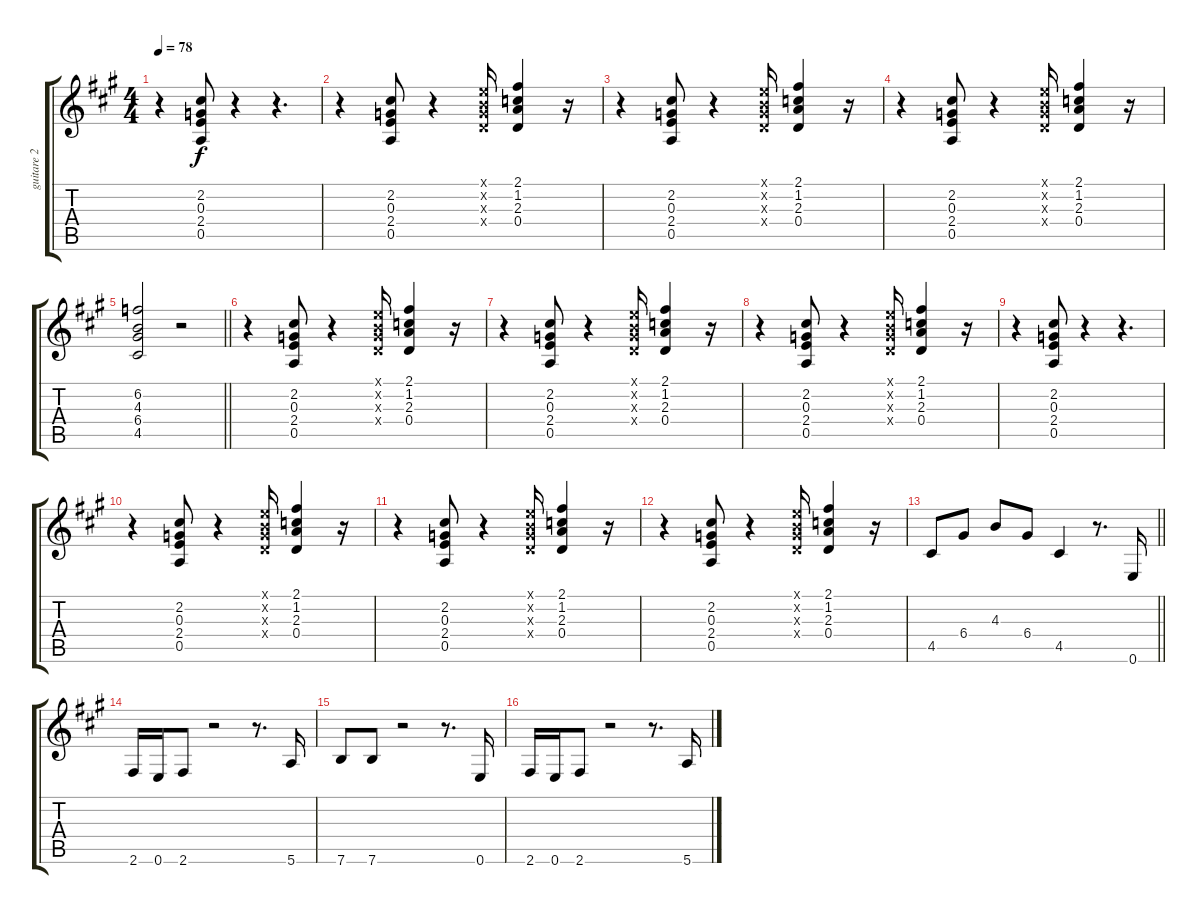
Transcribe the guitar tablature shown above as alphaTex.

\track ("guitare 2" "guitare 2") {instrument overdrivenguitar}
\staff {score tabs}
\tuning (E4 B3 G3 D3 A2 E2) {hide}
\ts (4 4)
\tempo 78
\clef g2
\ks a
r.4{dy f} (2.2 0.3 2.4 0.5).8 r.4 r.4{d} |
r.4 (2.2 0.3 2.4 0.5).8 r.4 (0.1{x} 0.2{x} 0.3{x} 0.4{x}).16 (2.1 1.2 2.3 0.4).4 r.16 |
r.4 (2.2 0.3 2.4 0.5).8 r.4 (0.1{x} 0.2{x} 0.3{x} 0.4{x}).16 (2.1 1.2 2.3 0.4).4 r.16 |
r.4 (2.2 0.3 2.4 0.5).8 r.4 (0.1{x} 0.2{x} 0.3{x} 0.4{x}).16 (2.1 1.2 2.3 0.4).4 r.16 |
\barLineRight lightlight
(6.2 4.3 6.4 4.5).2 r.2 |
r.4 (2.2 0.3 2.4 0.5).8 r.4 (0.1{x} 0.2{x} 0.3{x} 0.4{x}).16 (2.1 1.2 2.3 0.4).4 r.16 |
r.4 (2.2 0.3 2.4 0.5).8 r.4 (0.1{x} 0.2{x} 0.3{x} 0.4{x}).16 (2.1 1.2 2.3 0.4).4 r.16 |
r.4 (2.2 0.3 2.4 0.5).8 r.4 (0.1{x} 0.2{x} 0.3{x} 0.4{x}).16 (2.1 1.2 2.3 0.4).4 r.16 |
r.4 (2.2 0.3 2.4 0.5).8 r.4 r.4{d} |
r.4 (2.2 0.3 2.4 0.5).8 r.4 (0.1{x} 0.2{x} 0.3{x} 0.4{x}).16 (2.1 1.2 2.3 0.4).4 r.16 |
r.4 (2.2 0.3 2.4 0.5).8 r.4 (0.1{x} 0.2{x} 0.3{x} 0.4{x}).16 (2.1 1.2 2.3 0.4).4 r.16 |
r.4 (2.2 0.3 2.4 0.5).8 r.4 (0.1{x} 0.2{x} 0.3{x} 0.4{x}).16 (2.1 1.2 2.3 0.4).4 r.16 |
\barLineRight lightlight
4.5.8 6.4.8 4.3.8 6.4.8 4.5.4 r.8{d} 0.6.16 |
2.6.16 0.6.16 2.6.8 r.2 r.8{d} 5.6.16 |
7.6.8 7.6.8 r.2 r.8{d} 0.6.16 |
2.6.16 0.6.16 2.6.8 r.2 r.8{d} 5.6.16
